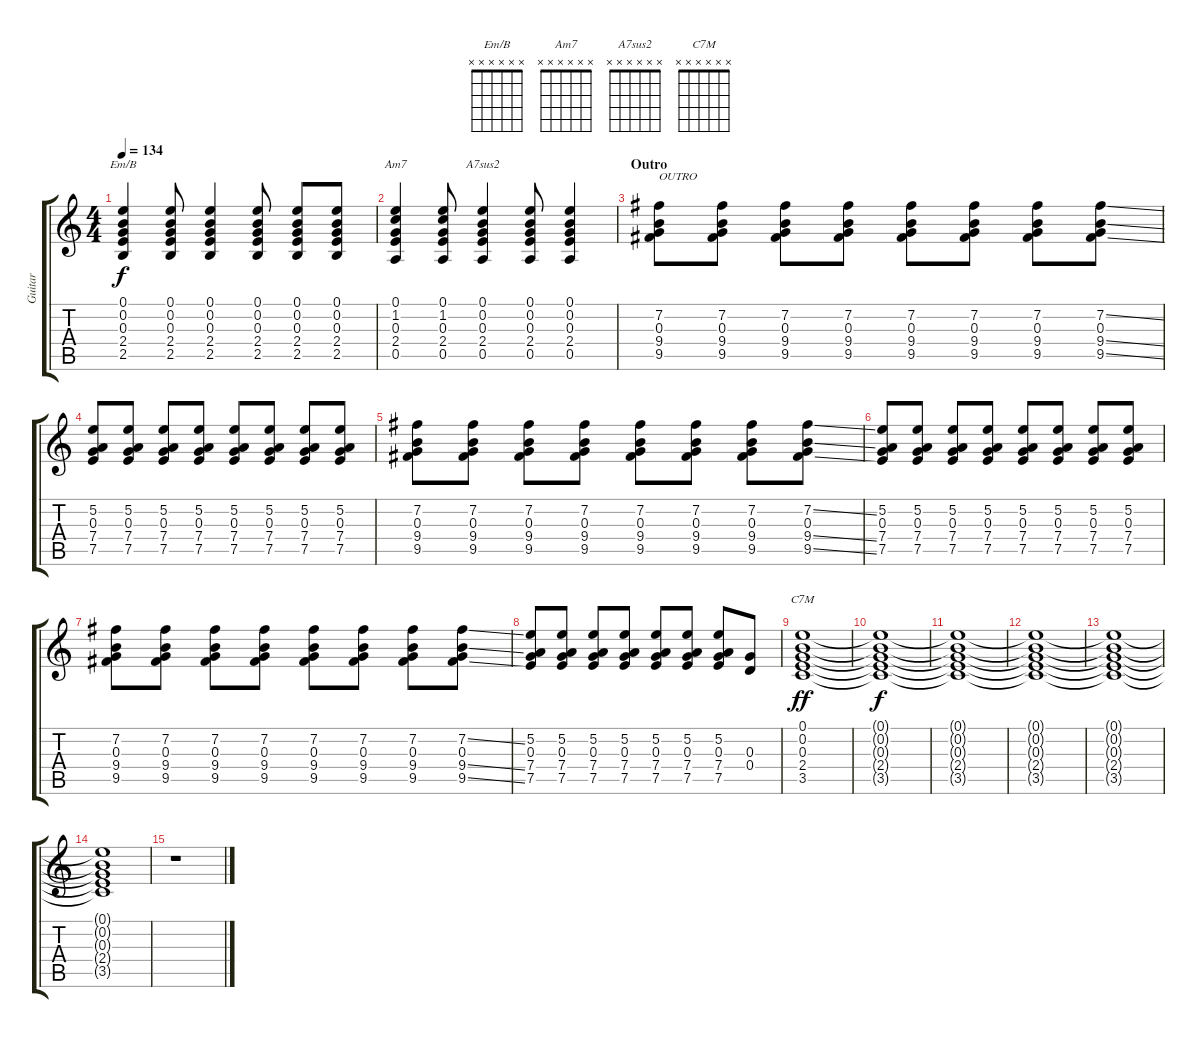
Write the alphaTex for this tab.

\track ("Guitar" "Guitar") {instrument distortionguitar}
\staff {score tabs}
\tuning (E4 B3 G3 D3 A2 E2) {hide}
\chord ("Em/B" x x x x x x) {firstfret 0}
\chord ("Am7" x x x x x x) {firstfret 0}
\chord ("A7sus2" x x x x x x) {firstfret 0}
\chord ("C7M" x x x x x x) {firstfret 0}
\ts (4 4)
\tempo 134
\clef g2
\ks c
(0.1 0.2 0.3 2.4 2.5).4{ch "Em/B" dy f} (0.1 0.2 0.3 2.4 2.5).8 (0.1 0.2 0.3 2.4 2.5).4 (0.1 0.2 0.3 2.4 2.5).8 (0.1 0.2 0.3 2.4 2.5).8 (0.1 0.2 0.3 2.4 2.5).8 |
(0.1 1.2 0.3 2.4 0.5).4{ch "Am7"} (0.1 1.2 0.3 2.4 0.5).8 (0.1 0.2 0.3 2.4 0.5).4{ch "A7sus2"} (0.1 0.2 0.3 2.4 0.5).8 (0.1 0.2 0.3 2.4 0.5).4 |
\section ("" "Outro")
(7.2 0.3 9.4 9.5).8{txt "OUTRO"} (7.2 0.3 9.4 9.5).8 (7.2 0.3 9.4 9.5).8 (7.2 0.3 9.4 9.5).8 (7.2 0.3 9.4 9.5).8 (7.2 0.3 9.4 9.5).8 (7.2 0.3 9.4 9.5).8 (7.2{ss} 0.3 9.4{ss} 9.5{ss}).8 |
(5.2 0.3 7.4 7.5).8 (5.2 0.3 7.4 7.5).8 (5.2 0.3 7.4 7.5).8 (5.2 0.3 7.4 7.5).8 (5.2 0.3 7.4 7.5).8 (5.2 0.3 7.4 7.5).8 (5.2 0.3 7.4 7.5).8 (5.2 0.3 7.4 7.5).8 |
(7.2 0.3 9.4 9.5).8 (7.2 0.3 9.4 9.5).8 (7.2 0.3 9.4 9.5).8 (7.2 0.3 9.4 9.5).8 (7.2 0.3 9.4 9.5).8 (7.2 0.3 9.4 9.5).8 (7.2 0.3 9.4 9.5).8 (7.2{ss} 0.3 9.4{ss} 9.5{ss}).8 |
(5.2 0.3 7.4 7.5).8 (5.2 0.3 7.4 7.5).8 (5.2 0.3 7.4 7.5).8 (5.2 0.3 7.4 7.5).8 (5.2 0.3 7.4 7.5).8 (5.2 0.3 7.4 7.5).8 (5.2 0.3 7.4 7.5).8 (5.2 0.3 7.4 7.5).8 |
(7.2 0.3 9.4 9.5).8 (7.2 0.3 9.4 9.5).8 (7.2 0.3 9.4 9.5).8 (7.2 0.3 9.4 9.5).8 (7.2 0.3 9.4 9.5).8 (7.2 0.3 9.4 9.5).8 (7.2 0.3 9.4 9.5).8 (7.2{ss} 0.3 9.4{ss} 9.5{ss}).8 |
(5.2 0.3 7.4 7.5).8 (5.2 0.3 7.4 7.5).8 (5.2 0.3 7.4 7.5).8 (5.2 0.3 7.4 7.5).8 (5.2 0.3 7.4 7.5).8 (5.2 0.3 7.4 7.5).8 (5.2 0.3 7.4 7.5).8 (0.3 0.4).8 |
(0.1 0.2 0.3 2.4 3.5).1{ch "C7M" dy ff} |
(0.1{t} 0.2{t} 0.3{t} 2.4{t} 3.5{t}).1{dy f} |
(0.1{t} 0.2{t} 0.3{t} 2.4{t} 3.5{t}).1 |
(0.1{t} 0.2{t} 0.3{t} 2.4{t} 3.5{t}).1 |
(0.1{t} 0.2{t} 0.3{t} 2.4{t} 3.5{t}).1{volume 0} |
(0.1{t} 0.2{t} 0.3{t} 2.4{t} 3.5{t}).1 |
r.1
